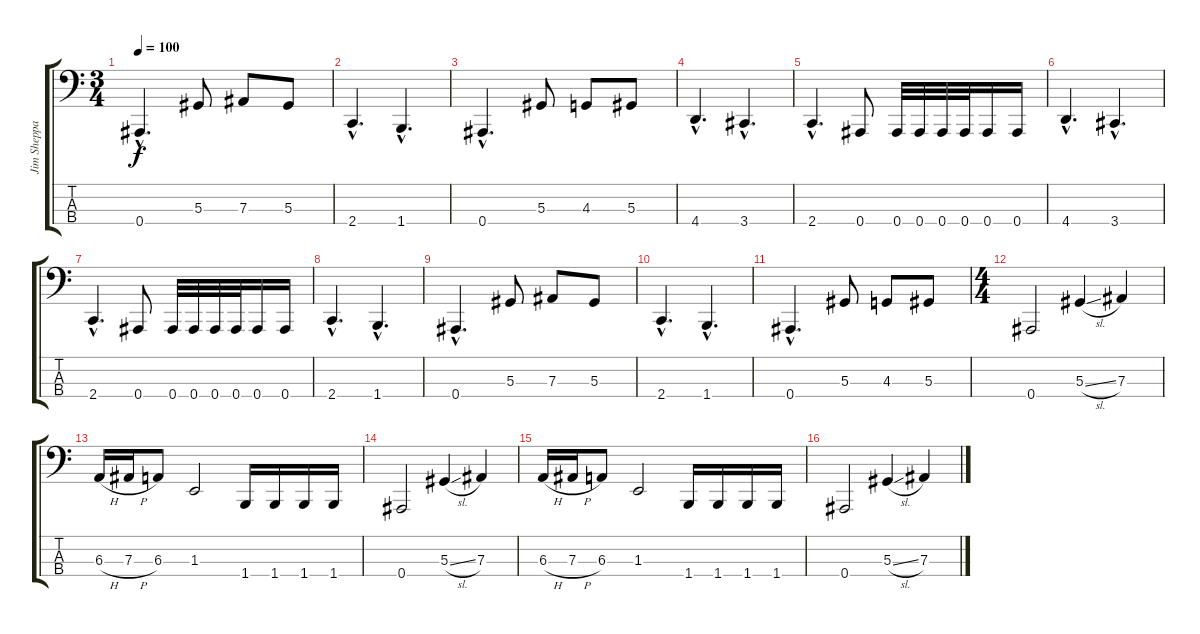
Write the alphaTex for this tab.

\track ("Jim Sheppard" "Jim Sheppa") {instrument electricbasspick}
\staff {score tabs}
\tuning (Db2 Ab1 Eb1 Bb0) {hide}
\ts (3 4)
\tempo 100
\clef f4
\ks c
0.4{hac}.4{d dy f} 5.3.8 7.3.8 5.3.8 |
2.4{hac}.4{d} 1.4{hac}.4{d} |
0.4{hac}.4{d} 5.3.8 4.3.8 5.3.8 |
4.4{hac}.4{d} 3.4{hac}.4{d} |
2.4{hac}.4{d} 0.4.8 0.4.32 0.4.32 0.4.32 0.4.32 0.4.16 0.4.16 |
4.4{hac}.4{d} 3.4{hac}.4{d} |
2.4{hac}.4{d} 0.4.8 0.4.32 0.4.32 0.4.32 0.4.32 0.4.16 0.4.16 |
2.4{hac}.4{d} 1.4{hac}.4{d} |
0.4{hac}.4{d} 5.3.8 7.3.8 5.3.8 |
2.4{hac}.4{d} 1.4{hac}.4{d} |
0.4{hac}.4{d} 5.3.8 4.3.8 5.3.8 |
\ts (4 4)
0.4.2 5.3{sl}.4 7.3.4 |
6.3{h}.16 7.3{h}.16 6.3.8 1.3.2 1.4.16 1.4.16 1.4.16 1.4.16 |
0.4.2 5.3{sl}.4 7.3.4 |
6.3{h}.16 7.3{h}.16 6.3.8 1.3.2 1.4.16 1.4.16 1.4.16 1.4.16 |
0.4.2 5.3{sl}.4 7.3.4
